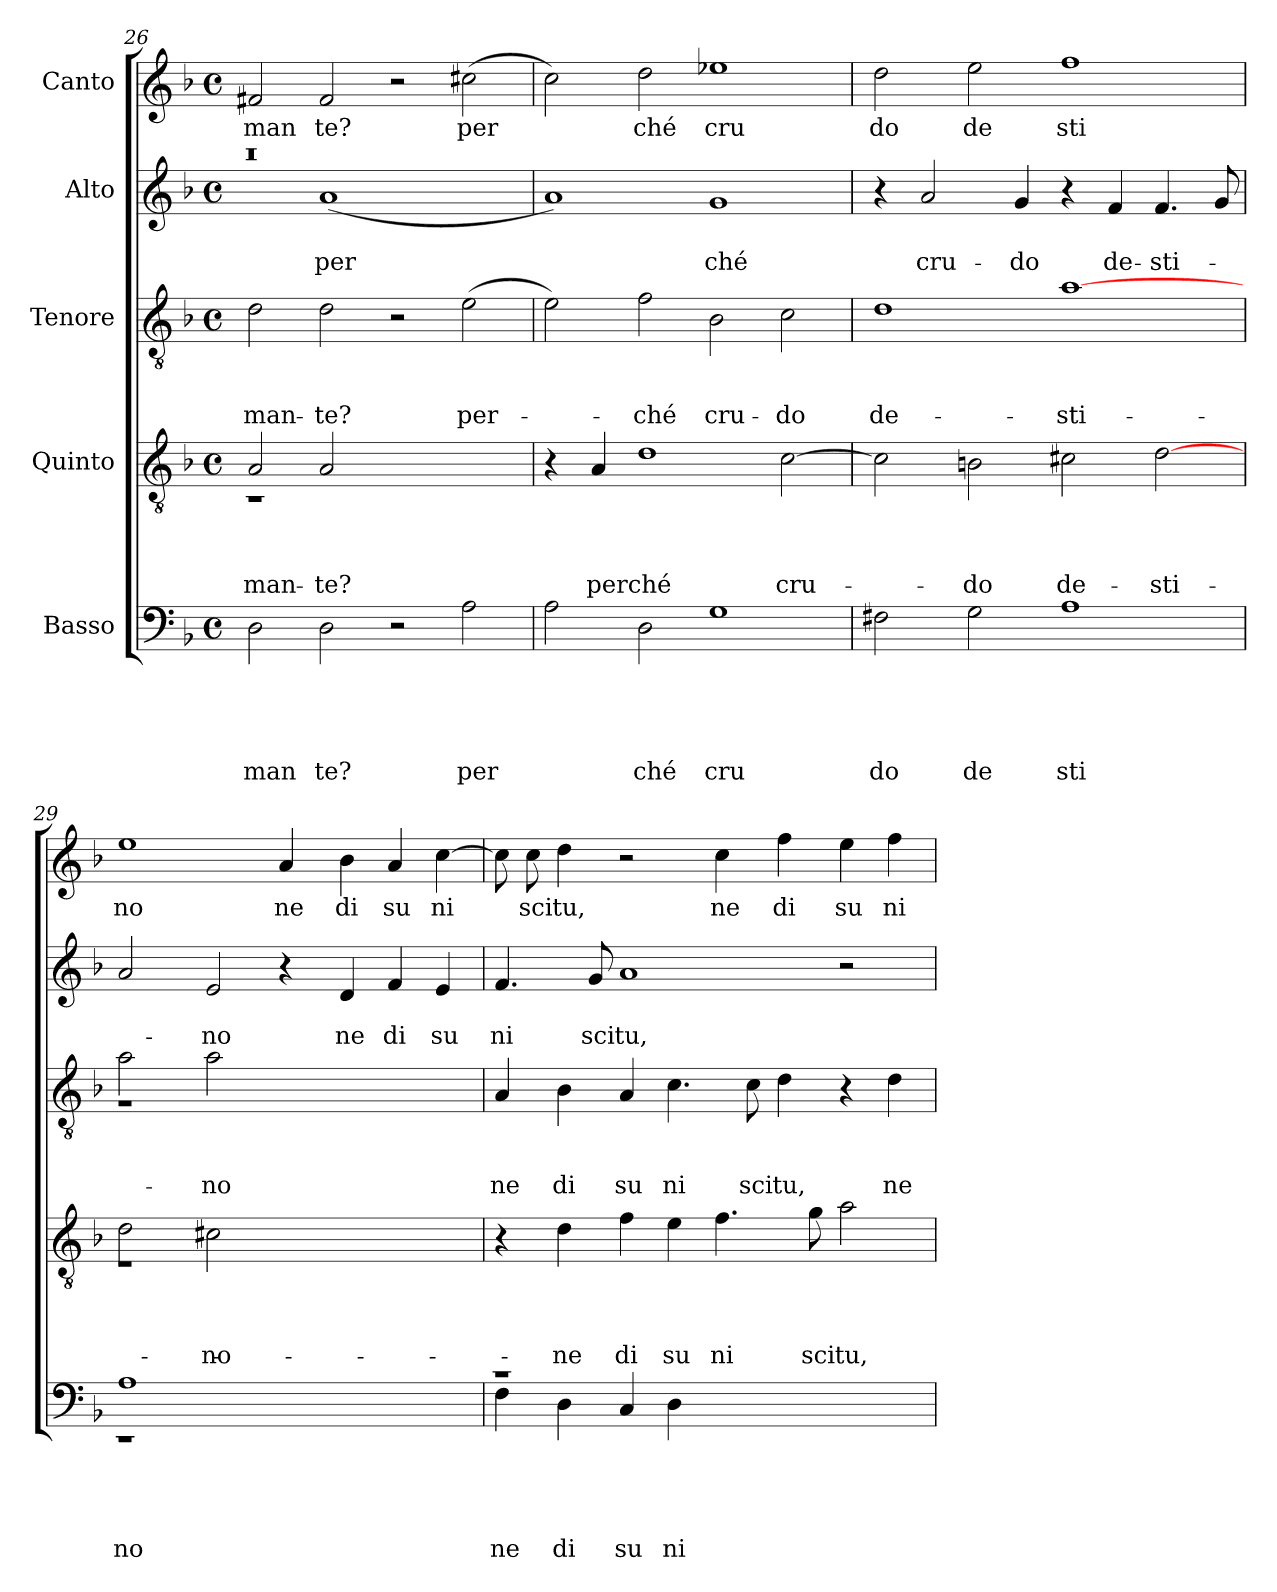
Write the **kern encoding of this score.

**kern	**text	**text	**text	**text	**text	**kern	**text	**text	**text	**text	**kern	**text	**text	**text	**kern	**text	**text	**kern	**text
*part5	*part5	*part5	*part5	*part5	*part5	*part4	*part4	*part4	*part4	*part4	*part3	*part3	*part3	*part3	*part2	*part2	*part2	*part1	*part1
*staff5	*staff5	*staff5	*staff5	*staff5	*staff5	*staff4	*staff4	*staff4	*staff4	*staff4	*staff3	*staff3	*staff3	*staff3	*staff2	*staff2	*staff2	*staff1	*staff1
*I"Basso	*	*	*	*	*	*I"Quinto	*	*	*	*	*I"Tenore	*	*	*	*I"Alto	*	*	*I"Canto	*
*clefF4	*	*	*	*	*	*clefGv2	*	*	*	*	*clefGv2	*	*	*	*clefG2	*	*	*clefG2	*
*k[b-]	*	*	*	*	*	*k[b-]	*	*	*	*	*k[b-]	*	*	*	*k[b-]	*	*	*k[b-]	*
*F:	*	*	*	*	*	*F:	*	*	*	*	*F:	*	*	*	*F:	*	*	*F:	*
*M4/4	*	*	*	*	*	*M4/4	*	*	*	*	*M4/4	*	*	*	*M4/4	*	*	*M4/4	*
*met(c)	*	*	*	*	*	*met(c)	*	*	*	*	*met(c)	*	*	*	*met(c)	*	*	*met(c)	*
=26	=26	=26	=26	=26	=26	=26	=26	=26	=26	=26	=26	=26	=26	=26	=26	=26	=26	=26	=26
*	*	*	*	*	*	*^	*	*	*	*	*	*	*	*	*	*	*	*	*
!	!	!	!	!	!LO:LY:b	!	!LO:N:vis=1	!	!	!	!LO:LY:b	!	!	!	!LO:LY:b	!LO:N:vis=1	!	!	!	!LO:LY:b
*	*	*	*	*	*	*	*	*	*	*	*	*	*	*	*	*^	*	*	*	*
2D\	.	.	.	.	man	2A/	0rC	.	.	.	-man-	2d\	.	.	-man-	0raa	2ryy	.	.	2f#X/	man
!	!	!	!	!	!LO:LY:b	!	!	!	!	!	!LO:LY:b	!	!	!	!LO:LY:b	!	!	!	!LO:LY:b	!	!LO:LY:b
2D\	.	.	.	.	te?	2A/	.	.	.	.	-te?	2d\	.	.	-te?	.	(<1a	.	per-	2f#/	te?
2r	.	.	.	.	.	1ryy	.	.	.	.	.	2r	.	.	.	.	.	.	.	2r	.
!	!	!	!	!	!LO:LY:b	!	!	!	!	!	!	!	!	!	!LO:LY:b	!	!	!	!	!	!LO:LY:b
2A\	.	.	.	.	per	.	.	.	.	.	.	(>2e\	.	.	per-	.	2ryy	.	.	(>2cc#X\	per
*	*	*	*	*	*	*v	*v	*	*	*	*	*	*	*	*	*v	*v	*	*	*	*
=27	=27	=27	=27	=27	=27	=27	=27	=27	=27	=27	=27	=27	=27	=27	=27	=27	=27	=27	=27
(2A\	.	.	.	.	.	4r	.	.	.	.	2e\)	.	.	.	1a)	.	.	2cc\)	.
!	!	!	!	!	!	!	!	!	!	!LO:LY:b	!	!	!	!	!	!	!	!	!
.	.	.	.	.	.	4A/	.	.	.	perché	.	.	.	.	.	.	.	.	.
!	!	!	!	!	!LO:LY:b	!	!	!	!	!	!	!	!	!LO:LY:b	!	!	!	!	!LO:LY:b
2D\	.	.	.	.	ché	1d	.	.	.	.	2f\	.	.	-ché	.	.	.	2dd\	ché
!	!	!	!	!	!LO:LY:b	!	!	!	!	!	!	!	!	!LO:LY:b	!	!	!LO:LY:b	!	!LO:LY:b
1G	.	.	.	.	cru	.	.	.	.	.	2B-\	.	.	cru-	1g	.	-ché	1ee-X	cru
!	!	!	!	!	!	!	!	!	!	!LO:LY:b	!	!	!	!LO:LY:b	!	!	!	!	!
.	.	.	.	.	.	[>2c\	.	.	.	cru-	2c\	.	.	-do	.	.	.	.	.
=28	=28	=28	=28	=28	=28	=28	=28	=28	=28	=28	=28	=28	=28	=28	=28	=28	=28	=28	=28
!	!	!	!	!	!LO:LY:b	!	!	!	!	!	!	!	!	!LO:LY:b	!	!	!	!	!LO:LY:b
2F#X\	.	.	.	.	do	2c\]	.	.	.	.	1d	.	.	de-	4r	.	.	2dd\	do
!	!	!	!	!	!	!	!	!	!	!	!	!	!	!	!	!	!LO:LY:b	!	!
.	.	.	.	.	.	.	.	.	.	.	.	.	.	.	2a/	.	cru-	.	.
!	!	!	!	!	!LO:LY:b	!	!	!	!	!LO:LY:b	!	!	!	!	!	!	!	!	!LO:LY:b
2G\	.	.	.	.	de	2Bn\	.	.	.	-do	.	.	.	.	.	.	.	2ee\	de
!	!	!	!	!	!	!	!	!	!	!	!	!	!	!	!	!	!LO:LY:b	!	!
.	.	.	.	.	.	.	.	.	.	.	.	.	.	.	4g/	.	-do	.	.
!	!	!	!	!	!LO:LY:b	!	!	!	!	!LO:LY:b	!	!	!	!LO:LY:b	!	!	!	!	!LO:LY:b
1A	.	.	.	.	sti	2c#X\	.	.	.	de-	[>1a	.	.	-sti-	4r	.	.	1ff	sti
!	!	!	!	!	!	!	!	!	!	!	!	!	!	!	!	!	!LO:LY:b	!	!
.	.	.	.	.	.	.	.	.	.	.	.	.	.	.	4f/	.	de-	.	.
!	!	!	!	!	!	!	!	!	!	!LO:LY:b	!	!	!	!	!	!	!LO:LY:b	!	!
.	.	.	.	.	.	[>2d\	.	.	.	-sti-	.	.	.	.	4.f/	.	-sti-	.	.
.	.	.	.	.	.	.	.	.	.	.	.	.	.	.	8g/	.	.	.	.
!!LO:PB:g=z
=29	=29	=29	=29	=29	=29	=29	=29	=29	=29	=29	=29	=29	=29	=29	=29	=29	=29	=29	=29
*^	*	*	*	*	*	*^	*	*	*	*	*^	*	*	*	*	*	*	*	*
*	*	*	*	*	*	*	*	*^	*	*	*	*	*	*	*	*	*	*	*	*	*	*
!	!LO:N:vis=1	!	!	!	!	!LO:LY:b	!	!	!LO:N:vis=1	!	!	!	!	!	!LO:N:vis=1	!	!	!	!	!	!	!	!LO:LY:b
1A	0rEE	.	.	.	.	no	16ryy	2d\	0r	.	.	.	.	2a\	0r	.	.	.	2a/	.	.	1ee	no
.	.	.	.	.	.	.	1ryy	.	.	.	.	.	.	.	.	.	.	.	.	.	.	.	.
!	!	!	!	!	!	!	!	!	!	!	!	!	!LO:LY:b	!	!	!	!	!LO:LY:b	!	!	!LO:LY:b	!	!
.	.	.	.	.	.	.	.	2c#X\	.	.	.	.	-no	2a\	.	.	.	-no	2e/	.	-no	.	.
!	!	!	!	!	!	!	!	!	!	!	!	!	!	!	!	!	!	!	!	!	!	!	!LO:LY:b
1ryy	.	.	.	.	.	.	.	1ryy	.	.	.	.	.	1ryy	.	.	.	.	4r	.	.	4a/	ne
.	.	.	.	.	.	.	2...ryy	.	.	.	.	.	.	.	.	.	.	.	.	.	.	.	.
!	!	!	!	!	!	!	!	!	!	!	!	!	!	!	!	!	!	!	!	!	!LO:LY:b	!	!LO:LY:b
.	.	.	.	.	.	.	.	.	.	.	.	.	.	.	.	.	.	.	4d/	.	ne	4b-\	di
!	!	!	!	!	!	!	!	!	!	!	!	!	!	!	!	!	!	!	!	!	!LO:LY:b	!	!LO:LY:b
.	.	.	.	.	.	.	.	.	.	.	.	.	.	.	.	.	.	.	4f/	.	di	4a/	su
!	!	!	!	!	!	!	!	!	!	!	!	!	!	!	!	!	!	!	!	!	!LO:LY:b	!	!LO:LY:b
.	.	.	.	.	.	.	.	.	.	.	.	.	.	.	.	.	.	.	4e/	.	su	[>4cc\	ni
*	*	*	*	*	*	*	*v	*v	*v	*	*	*	*	*	*	*	*	*	*	*	*	*	*
*	*	*	*	*	*	*	*	*	*	*	*	*v	*v	*	*	*	*	*	*	*	*
=30	=30	=30	=30	=30	=30	=30	=30	=30	=30	=30	=30	=30	=30	=30	=30	=30	=30	=30	=30	=30
!	!	!	!	!	!	!LO:LY:b	!	!	!	!	!	!	!	!	!LO:LY:b	!	!	!LO:LY:b	!	!
1rc	4F\	.	.	.	.	ne	4r	.	.	.	.	4A/	.	.	ne	4.f/	.	ni	8cc\]	.
!	!	!	!	!	!	!	!	!	!	!	!	!	!	!	!	!	!	!	!	!LO:LY:b
.	.	.	.	.	.	.	.	.	.	.	.	.	.	.	.	.	.	.	8cc\	sci
!	!	!	!	!	!	!LO:LY:b	!	!	!	!	!LO:LY:b	!	!	!	!LO:LY:b	!	!	!	!	!LO:LY:b
.	4D\	.	.	.	.	di	4d\	.	.	.	ne	4B-\	.	.	di	.	.	.	4dd\	tu,
!	!	!	!	!	!	!	!	!	!	!	!	!	!	!	!	!	!	!LO:LY:b	!	!
.	.	.	.	.	.	.	.	.	.	.	.	.	.	.	.	8g/	.	sci	.	.
!	!	!	!	!	!	!LO:LY:b	!	!	!	!	!LO:LY:b	!	!	!	!LO:LY:b	!	!	!LO:LY:b	!	!
.	4C/	.	.	.	.	su	4f\	.	.	.	di	4A/	.	.	su	1a	.	tu,	2r	.
!	!	!	!	!	!	!LO:LY:b	!	!	!	!	!LO:LY:b	!	!	!	!LO:LY:b	!	!	!	!	!
.	4D\	.	.	.	.	ni	4e\	.	.	.	su	4.c\	.	.	ni	.	.	.	.	.
!	!	!	!	!	!	!	!	!	!	!	!LO:LY:b	!	!	!	!	!	!	!	!	!LO:LY:b
1ryy	1ryy	.	.	.	.	.	4.f\	.	.	.	ni	.	.	.	.	.	.	.	4cc\	ne
!	!	!	!	!	!	!	!	!	!	!	!	!	!	!	!LO:LY:b	!	!	!	!	!
.	.	.	.	.	.	.	.	.	.	.	.	8c\	.	.	sci	.	.	.	.	.
!	!	!	!	!	!	!	!	!	!	!	!	!	!	!	!LO:LY:b	!	!	!	!	!LO:LY:b
.	.	.	.	.	.	.	.	.	.	.	.	4d\	.	.	tu,	.	.	.	4ff\	di
!	!	!	!	!	!	!	!	!	!	!	!LO:LY:b	!	!	!	!	!	!	!	!	!
.	.	.	.	.	.	.	8g\	.	.	.	sci	.	.	.	.	.	.	.	.	.
!	!	!	!	!	!	!	!	!	!	!	!LO:LY:b	!	!	!	!	!	!	!	!	!LO:LY:b
.	.	.	.	.	.	.	2a\	.	.	.	tu,	4r	.	.	.	2r	.	.	4ee\	su
!	!	!	!	!	!	!	!	!	!	!	!	!	!	!	!LO:LY:b	!	!	!	!	!LO:LY:b
.	.	.	.	.	.	.	.	.	.	.	.	4d\	.	.	ne	.	.	.	4ff\	ni
*v	*v	*	*	*	*	*	*	*	*	*	*	*	*	*	*	*	*	*	*	*
=	=	=	=	=	=	=	=	=	=	=	=	=	=	=	=	=	=	=	=
*-	*-	*-	*-	*-	*-	*-	*-	*-	*-	*-	*-	*-	*-	*-	*-	*-	*-	*-	*-
